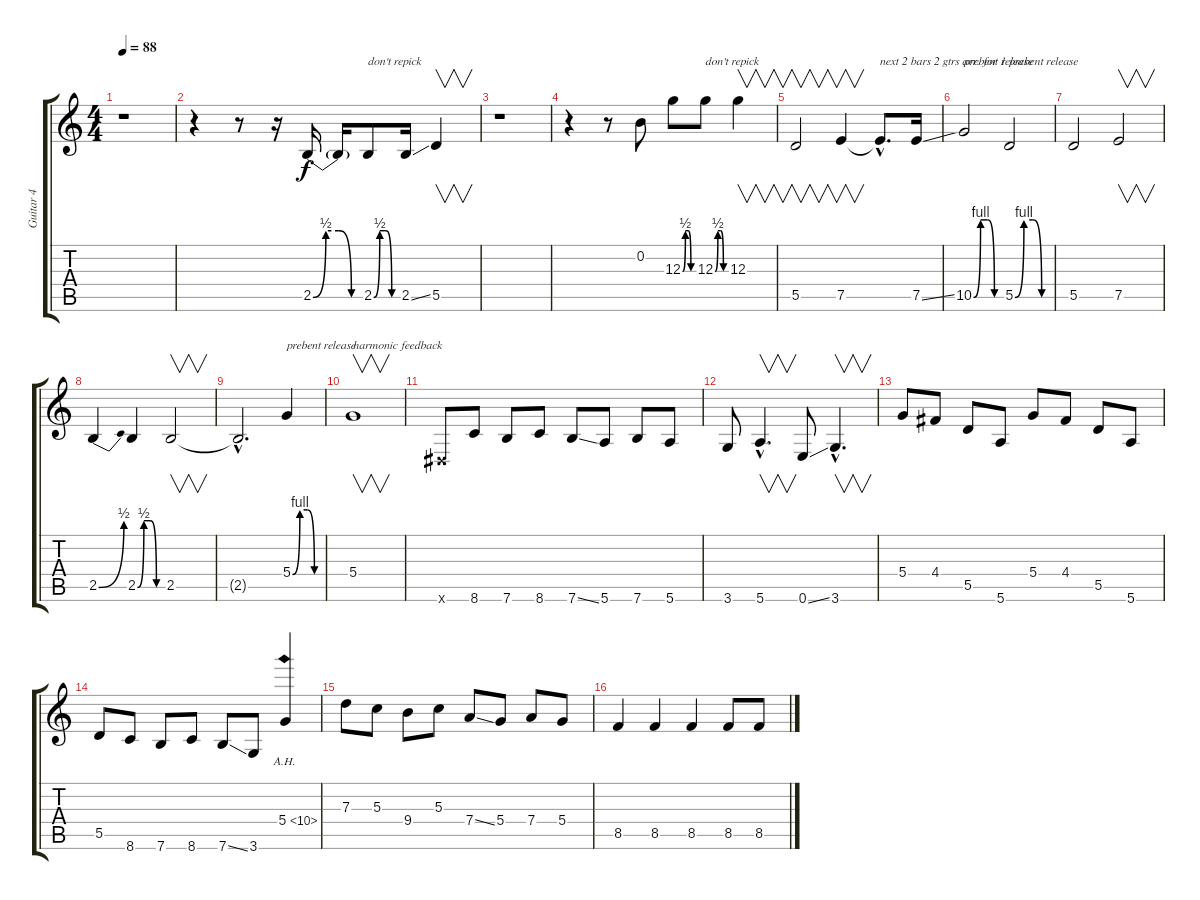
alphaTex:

\track ("Guitar 4" "Guitar 4") {instrument overdrivenguitar}
\staff {score tabs}
\tuning (E4 B3 G3 D3 A2 E2) {hide}
\ts (4 4)
\tempo 88
\clef g2
\ks c
r.1{dy f} |
r.4 r.8 r.16 2.5{be (custom 0 0 15 2 30 2 45 0 60 0)}.16 2.5{t}.16 2.5{be (custom 0 0 15 2 30 2 45 0 60 0)}.8{txt "don't repick"} 2.5{ss}.16 5.5.4{v} |
r.1 |
r.4 r.8 0.2.8 12.3{be (custom 0 0 15 2 30 2 45 0 60 0)}.8 12.3{be (custom 0 0 15 2 30 2 45 0 60 0)}.8{txt "don't repick"} 12.3.4{v} |
5.5.2{v} 7.5.4{v} 7.5{hac t}.8{d txt "next 2 bars 2 gtrs arr. for 1"} 7.5{ss}.16 |
10.5{be (custom 0 0 15 4 30 4 45 0 60 0)}.2{txt "prebent release "} 5.5{be (custom 0 0 15 4 30 4 45 0 60 0)}.2{txt "prebent release"} |
5.5.2 7.5.2{v} |
2.5{be (bend 0 0 60 2)}.4 2.5{be (custom 0 0 15 2 30 2 45 0 60 0)}.4 2.5.2{v} |
2.5{hac t}.2{d} 5.4{be (custom 0 0 15 4 30 4 45 0 60 0)}.4{txt "prebent release"} |
5.4.1{v txt "harmonic feedback"} |
-1.6{x}.8 8.6.8 7.6.8 8.6.8 7.6{ss}.8 5.6.8 7.6.8 5.6.8 |
3.6.8 5.6{hac}.4{v d} 0.6{ss}.8 3.6{hac}.4{v d} |
5.4.8 4.4.8 5.5.8 5.6.8 5.4.8 4.4.8 5.5.8 5.6.8 |
5.5.8 8.6.8 7.6.8 8.6.8 7.6{ss}.8 3.6.8 5.4{ah 5}.4 |
7.3.8 5.3.8 9.4.8 5.3.8 7.4{ss}.8 5.4.8 7.4.8 5.4.8 |
8.5.4 8.5.4 8.5.4 8.5.8 8.5.8
